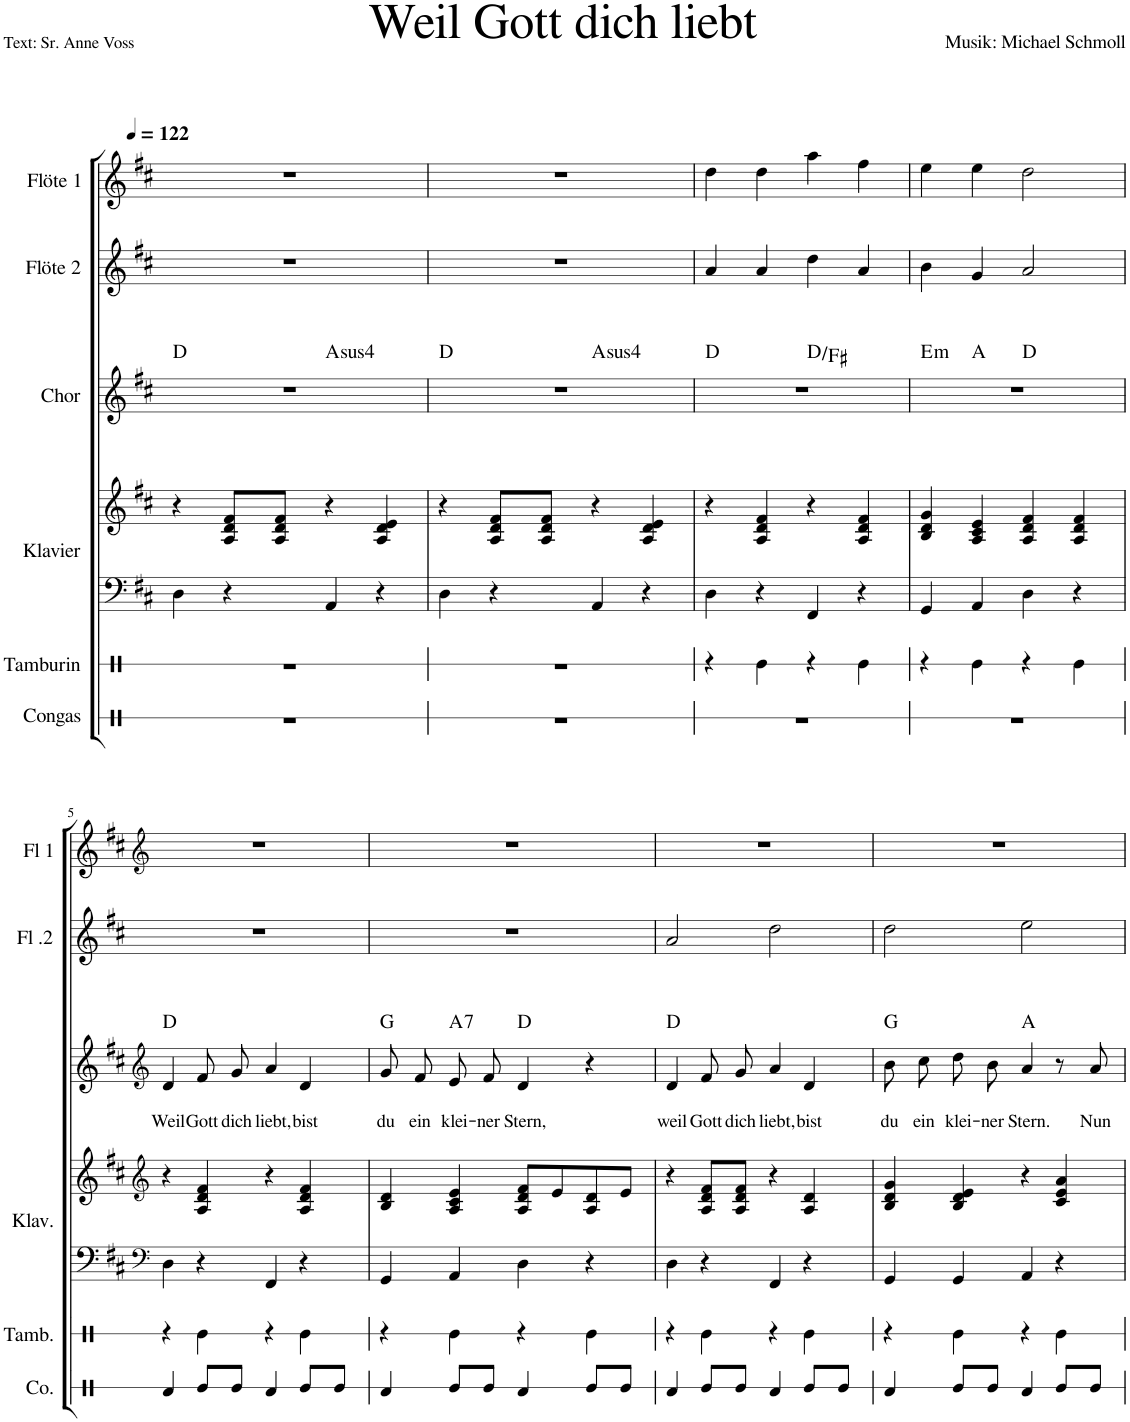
**kern	**kern	**kern	**kern	**kern	**text	**text	**harte	**kern	**kern
*part6	*part5	*part4	*part4	*part3	*part3	*part3	*part3	*part2	*part1
*staff7	*staff6	*staff5	*staff4	*staff3	*staff3	*staff3	*	*staff2	*staff1
*I"Congas	*I"Tamburin	*I"Klavier	*	*I"Chor	*	*	*	*I"Flöte 2	*I"Flöte 1
*I'Co.	*I'Tamb.	*I'Klav.	*	*	*	*	*	*I'Fl .2	*I'Fl 1
*stria1	*stria1	*	*	*	*	*	*	*	*
*clefX	*clefX	*clefF4	*clefG2	*clefG2	*	*	*	*clefG2	*clefG2
*k[]	*k[]	*k[f#c#]	*k[f#c#]	*k[f#c#]	*	*	*	*k[f#c#]	*k[f#c#]
=1	=1	=1	=1	=1	=1	=1	=1	=1	=1
*	*	*	*	*^	*	*	*	*	*
1r	1r	4D\	4r	1r	2ryy	.	.	D:maj	1r	1r
.	.	4r	8A/ 8d/ 8f#/L	.	.	.	.	.	.	.
.	.	.	8A/ 8d/ 8f#/J	.	.	.	.	.	.	.
!	!	!	!	!	!	!	!	!LO:H:kt=4	!	!
.	.	4AA/	4r	.	2ryy	.	.	A:sus4	.	.
.	.	4r	4A/ 4d/ 4e/	.	.	.	.	.	.	.
=2	=2	=2	=2	=2	=2	=2	=2	=2	=2	=2
1r	1r	4D\	4r	1r	2ryy	.	.	D:maj	1r	1r
.	.	4r	8A/ 8d/ 8f#/L	.	.	.	.	.	.	.
.	.	.	8A/ 8d/ 8f#/J	.	.	.	.	.	.	.
!	!	!	!	!	!	!	!	!LO:H:kt=4	!	!
.	.	4AA/	4r	.	2ryy	.	.	A:sus4	.	.
.	.	4r	4A/ 4d/ 4e/	.	.	.	.	.	.	.
=3	=3	=3	=3	=3	=3	=3	=3	=3	=3	=3
1r	4r	4D\	4r	1r	2ryy	.	.	D:maj	4a/	4dd\
.	4Re\	4r	4A/ 4d/ 4f#/	.	.	.	.	.	4a/	4dd\
.	4r	4FF#/	4r	.	2ryy	.	.	D:maj/3	4dd\	4aa\
.	4Re\	4r	4A/ 4d/ 4f#/	.	.	.	.	.	4a/	4ff#\
=4	=4	=4	=4	=4	=4	=4	=4	=4	=4	=4
!	!	!	!	!	!	!	!	!LO:H:kt=m	!	!
*	*	*	*	*	*^	*	*	*	*	*
1r	4r	4GG/	4B/ 4d/ 4g/	1r	4ryy	2ryy	.	.	E:min	4b\	4ee\
.	4Re\	4AA/	4A/ 4c#/ 4e/	.	2.ryy	.	.	.	A:maj	4g/	4ee\
.	4r	4D\	4A/ 4d/ 4f#/	.	.	2ryy	.	.	D:maj	2a/	2dd\
.	4Re\	4r	4A/ 4d/ 4f#/	.	.	.	.	.	.	.	.
*	*	*	*	*v	*v	*v	*	*	*	*	*
!!LO:LB:g=z
=5	=5	=5	=5	=5	=5	=5	=5	=5	=5
*	*	*clefF4	*clefG2	*clefG2	*	*	*	*	*clefG2
*	*	*	*	*^	*	*	*	*	*
*	*	*	*	*	*^	*	*	*	*	*
!	!	!	!	!	!	!	!	!LO:LY:b	!	!	!
*	*	*	*	*v	*v	*v	*	*	*	*	*
4Rd/	4r	4D\	4r	4d/	.	Weil	D:maj	1r	1r
!	!	!	!	!	!	!LO:LY:b	!	!	!
8Re/L	4Re\	4r	4A/ 4d/ 4f#/	8f#/	.	Gott	.	.	.
!	!	!	!	!	!	!LO:LY:b	!	!	!
8Re/J	.	.	.	8g/	.	dich	.	.	.
!	!	!	!	!	!	!LO:LY:b	!	!	!
4Rd/	4r	4FF#/	4r	4a/	.	liebt,	.	.	.
!	!	!	!	!	!	!LO:LY:b	!	!	!
8Re/L	4Re\	4r	4A/ 4d/ 4f#/	4d/	.	bist	.	.	.
8Re/J	.	.	.	.	.	.	.	.	.
=6	=6	=6	=6	=6	=6	=6	=6	=6	=6
!	!	!	!	!	!	!LO:LY:b	!	!	!
4Rd/	4r	4GG/	4B/ 4d/	8g/	.	du	G:maj	1r	1r
!	!	!	!	!	!	!LO:LY:b	!	!	!
.	.	.	.	8f#/	.	ein	.	.	.
!	!	!	!	!	!	!LO:LY:b	!LO:H:kt=7	!	!
8Re/L	4Re\	4AA/	4A/ 4c#/ 4e/	8e/	.	klei-	A:7	.	.
!	!	!	!	!	!	!LO:LY:b	!	!	!
8Re/J	.	.	.	8f#/	.	ner	.	.	.
!	!	!	!	!	!	!LO:LY:b	!	!	!
4Rd/	4r	4D\	8A/ 8d/ 8f#/L	4d/	.	Stern,	D:maj	.	.
.	.	.	8e/	.	.	.	.	.	.
8Re/L	4Re\	4r	8A/ 8d/	4r	.	.	.	.	.
8Re/J	.	.	8e/J	.	.	.	.	.	.
=7	=7	=7	=7	=7	=7	=7	=7	=7	=7
!	!	!	!	!	!	!LO:LY:b	!	!	!
4Rd/	4r	4D\	4r	4d/	.	weil	D:maj	2a/	1r
!	!	!	!	!	!	!LO:LY:b	!	!	!
8Re/L	4Re\	4r	8A/ 8d/ 8f#/L	8f#/	.	Gott	.	.	.
!	!	!	!	!	!	!LO:LY:b	!	!	!
8Re/J	.	.	8A/ 8d/ 8f#/J	8g/	.	dich	.	.	.
!	!	!	!	!	!	!LO:LY:b	!	!	!
4Rd/	4r	4FF#/	4r	4a/	.	liebt,	.	2dd\	.
!	!	!	!	!	!	!LO:LY:b	!	!	!
8Re/L	4Re\	4r	4A/ 4d/	4d/	.	bist	.	.	.
8Re/J	.	.	.	.	.	.	.	.	.
=8	=8	=8	=8	=8	=8	=8	=8	=8	=8
!	!	!	!	!	!	!LO:LY:b	!	!	!
4Rd/	4r	4GG/	4B/ 4d/ 4g/	8b\	.	du	G:maj	2dd\	1r
!	!	!	!	!	!	!LO:LY:b	!	!	!
.	.	.	.	8cc#\	.	ein	.	.	.
!	!	!	!	!	!	!LO:LY:b	!	!	!
8Re/L	4Re\	4GG/	4B/ 4d/ 4e/	8dd\	.	klei-	.	.	.
!	!	!	!	!	!	!LO:LY:b	!	!	!
8Re/J	.	.	.	8b\	.	ner	.	.	.
!	!	!	!	!	!	!LO:LY:b	!	!	!
4Rd/	4r	4AA/	4r	4a/	.	Stern.	A:maj	2ee\	.
8Re/L	4Re\	4r	4c#/ 4e/ 4a/	8r	.	.	.	.	.
!	!	!	!	!	!	!LO:LY:b	!	!	!
8Re/J	.	.	.	8a/	.	Nun	.	.	.
=	=	=	=	=	=	=	=	=	=
*-	*-	*-	*-	*-	*-	*-	*-	*-	*-
